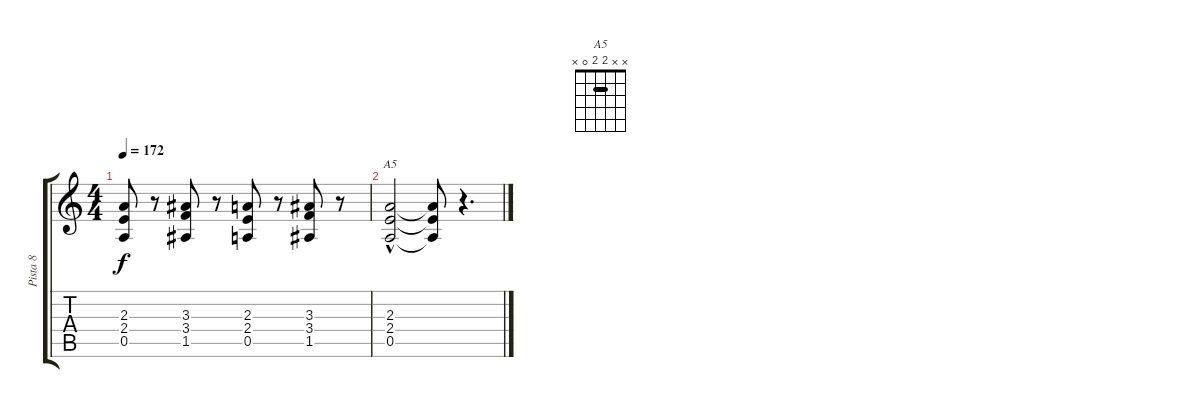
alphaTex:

\track ("Pista 8" "Pista 8") {instrument overdrivenguitar}
\staff {score tabs}
\tuning (E4 B3 G3 D3 A2 E2) {hide}
\chord ("A5" x x 2 2 0 x) {barre 2}
\ts (4 4)
\tempo 172
\clef g2
\ks c
(2.3 2.4 0.5).8{dy f} r.8 (3.3 3.4 1.5).8 r.8 (2.3 2.4 0.5).8 r.8 (3.3 3.4 1.5).8 r.8 |
(2.3{hac} 2.4 0.5).2{ch "A5"} (2.3{t} 2.4{t} 0.5{t}).8 r.4{d}
